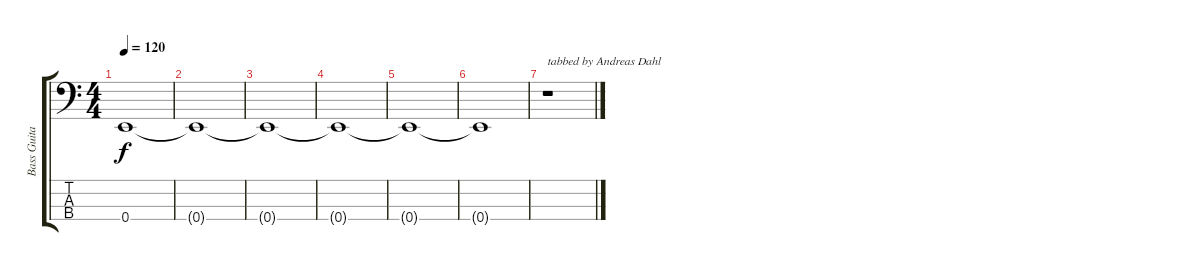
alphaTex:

\track ("Bass Guitar" "Bass Guita") {instrument electricbassfinger}
\staff {score tabs}
\tuning (G2 D2 A1 E1) {hide}
\ts (4 4)
\tempo 120
\clef f4
\ks c
0.4.1{dy f volume 16} |
0.4{t}.1 |
0.4{t}.1 |
0.4{t}.1 |
0.4{t}.1 |
0.4{t}.1 |
r.1{txt "tabbed by Andreas Dahl"}
